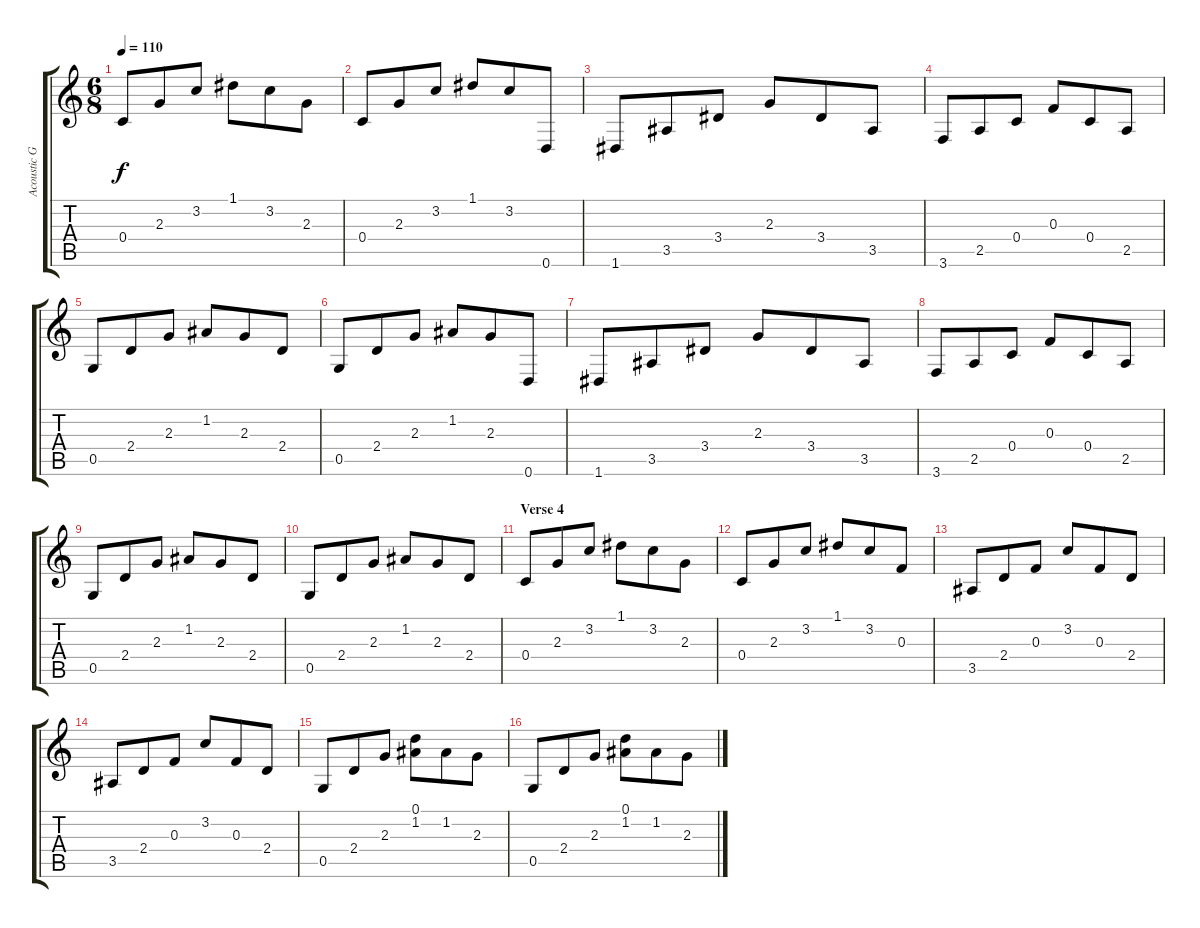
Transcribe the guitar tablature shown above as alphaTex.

\track ("Acoustic Guitar 1" "Acoustic G") {instrument acousticguitarsteel}
\staff {score tabs}
\tuning (D4 A3 F3 C3 G2 D2) {hide}
\ts (6 8)
\tempo 110
\clef g2
\ks c
0.4.8{dy f} 2.3.8 3.2.8 1.1.8 3.2.8 2.3.8 |
0.4.8 2.3.8 3.2.8 1.1.8 3.2.8 0.6.8 |
1.6.8 3.5.8 3.4.8 2.3.8 3.4.8 3.5.8 |
3.6.8 2.5.8 0.4.8 0.3.8 0.4.8 2.5.8 |
0.5.8 2.4.8 2.3.8 1.2.8 2.3.8 2.4.8 |
0.5.8 2.4.8 2.3.8 1.2.8 2.3.8 0.6.8 |
1.6.8 3.5.8 3.4.8 2.3.8 3.4.8 3.5.8 |
3.6.8 2.5.8 0.4.8 0.3.8 0.4.8 2.5.8 |
0.5.8 2.4.8 2.3.8 1.2.8 2.3.8 2.4.8 |
0.5.8 2.4.8 2.3.8 1.2.8 2.3.8 2.4.8 |
\section ("" "Verse 4")
0.4.8 2.3.8 3.2.8 1.1.8 3.2.8 2.3.8 |
0.4.8 2.3.8 3.2.8 1.1.8 3.2.8 0.3.8 |
3.5.8 2.4.8 0.3.8 3.2.8 0.3.8 2.4.8 |
3.5.8 2.4.8 0.3.8 3.2.8 0.3.8 2.4.8 |
0.5.8 2.4.8 2.3.8 (0.1 1.2).8 1.2.8 2.3.8 |
0.5.8 2.4.8 2.3.8 (0.1 1.2).8 1.2.8 2.3.8
